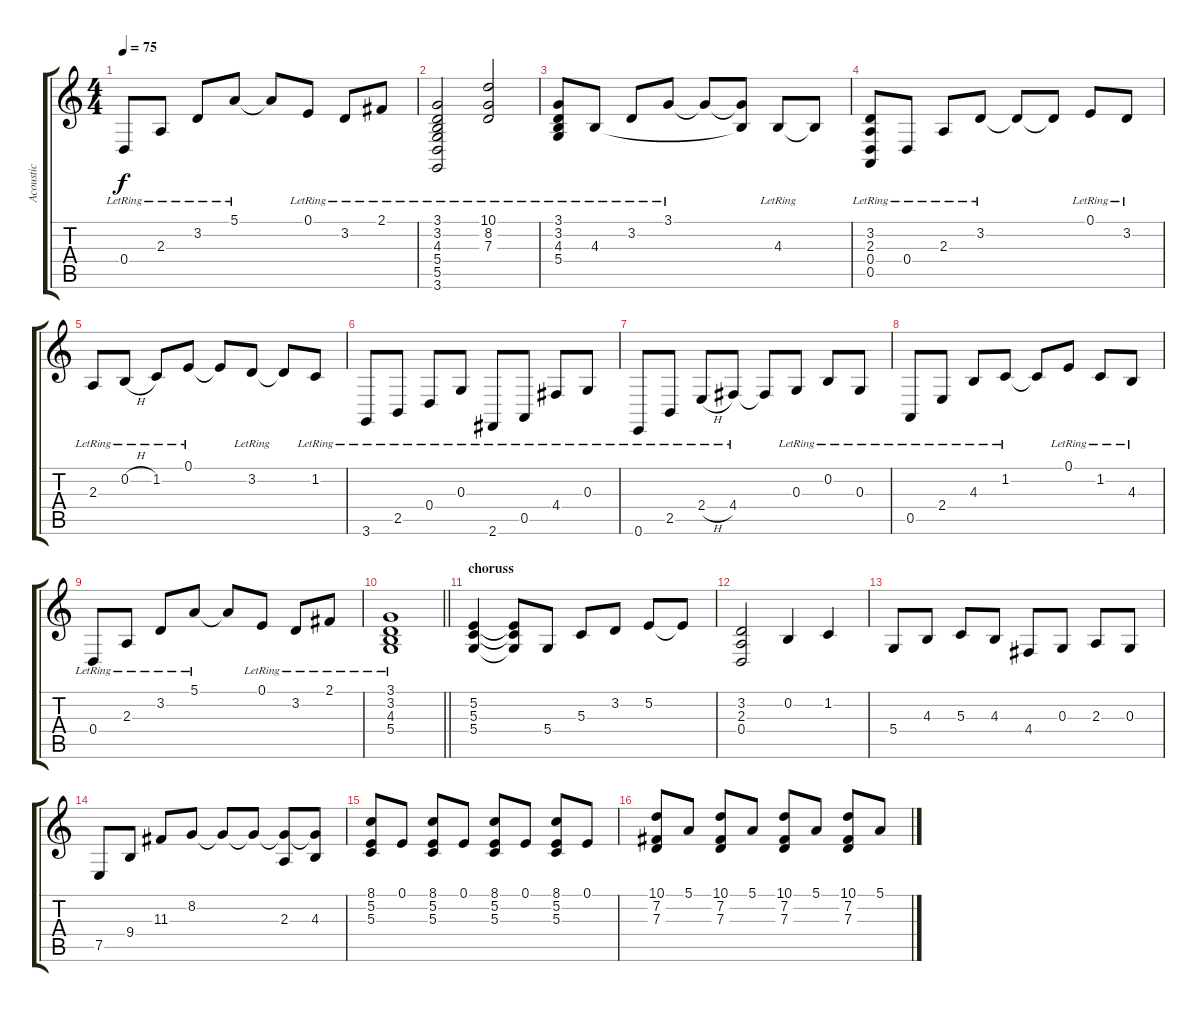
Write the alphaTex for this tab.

\track ("Acoustic" "Acoustic") {instrument acousticgrandpiano}
\staff {score tabs}
\tuning (E4 B3 G3 D3 A2 E2) {hide}
\ts (4 4)
\tempo 75
\clef g2
\ks c
0.4{lr}.8{dy f} 2.3{lr}.8 3.2{lr}.8 5.1{lr}.8 5.1{t}.8 0.1{lr}.8 3.2{lr}.8 2.1{lr}.8 |
(3.1{lr} 3.2{lr} 4.3{lr} 5.4{lr} 5.5{lr} 3.6{lr}).2 (10.1{lr} 8.2{lr} 7.3{lr}).2 |
(3.1{lr} 3.2{lr} 4.3{lr} 5.4{lr}).8 4.3{lr}.8 3.2{lr}.8 3.1{lr}.8 3.1{t}.8 (3.1{t} 4.3{t}).8 4.3{lr}.8 4.3{t}.8 |
(3.2{lr} 2.3{lr} 0.4{lr} 0.5{lr}).8 0.4{lr}.8 2.3{lr}.8 3.2{lr}.8 3.2{t}.8 3.2{t}.8 0.1{lr}.8 3.2{lr}.8 |
2.3{lr}.8 0.2{h lr}.8 1.2{lr}.8 0.1{lr}.8 0.1{t}.8 3.2{lr}.8 3.2{t}.8 1.2{lr}.8 |
3.6{lr}.8 2.5{lr}.8 0.4{lr}.8 0.3{lr}.8 2.6{lr}.8 0.5{lr}.8 4.4{lr}.8 0.3{lr}.8 |
0.6{lr}.8 2.5{lr}.8 2.4{h lr}.8 4.4{lr}.8 4.4{t}.8 0.3{lr}.8 0.2{lr}.8 0.3{lr}.8 |
0.5{lr}.8 2.4{lr}.8 4.3{lr}.8 1.2{lr}.8 1.2{t}.8 0.1{lr}.8 1.2{lr}.8 4.3{lr}.8 |
0.4{lr}.8 2.3{lr}.8 3.2{lr}.8 5.1{lr}.8 5.1{t}.8 0.1{lr}.8 3.2{lr}.8 2.1{lr}.8 |
\barLineRight lightlight
(3.1{lr} 3.2{lr} 4.3{lr} 5.4{lr}).1 |
\section ("" "choruss")
(5.2 5.3 5.4).4 (5.2{t} 5.3{t} 5.4{t}).8 5.4.8 5.3.8 3.2.8 5.2.8 5.2{t}.8 |
(3.2 2.3 0.4).2 0.2.4 1.2.4 |
5.4.8 4.3.8 5.3.8 4.3.8 4.4.8 0.3.8 2.3.8 0.3.8 |
7.5.8 9.4.8 11.3.8 8.2.8 8.2{t}.8 8.2{t}.8 (8.2{t} 2.3).8 (8.2{t} 4.3).8 |
(8.1 5.2 5.3).8 0.1.8 (8.1 5.2 5.3).8 0.1.8 (8.1 5.2 5.3).8 0.1.8 (8.1 5.2 5.3).8 0.1.8 |
(10.1 7.2 7.3).8 5.1.8 (10.1 7.2 7.3).8 5.1.8 (10.1 7.2 7.3).8 5.1.8 (10.1 7.2 7.3).8 5.1.8
